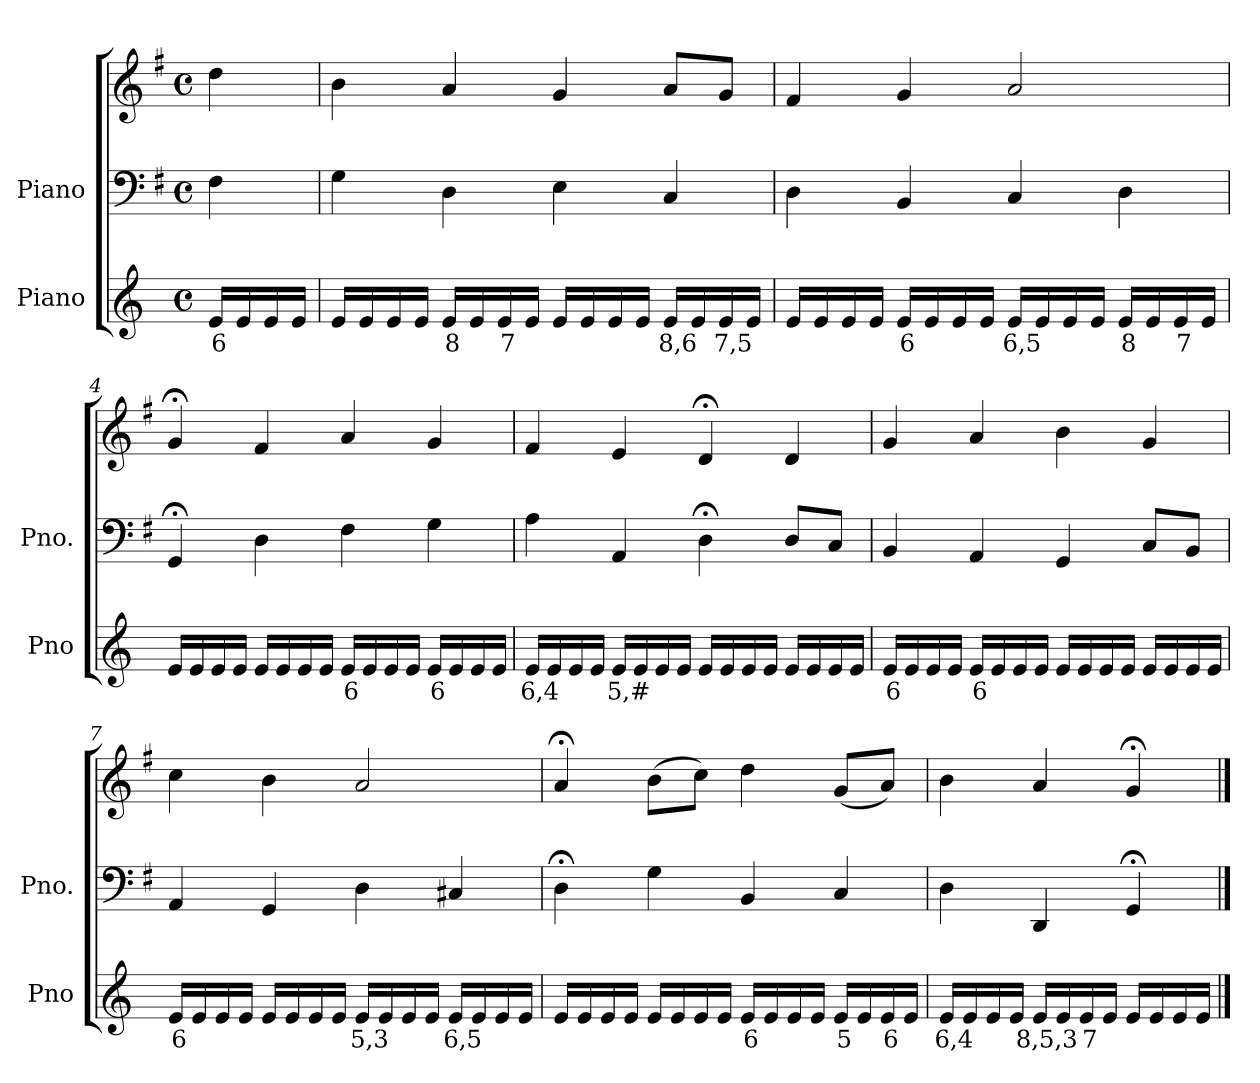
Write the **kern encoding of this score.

**kern	**text	**kern	**kern
*part2	*part2	*part1	*part1
*staff3	*staff3	*staff2	*staff1
*I"Piano	*	*I"Piano	*
*I'Pno	*	*I'Pno.	*
*clefG2	*	*clefF4	*clefG2
*k[]	*	*k[f#]	*k[f#]
*M4/4	*	*M4/4	*M4/4
*met(c)	*	*met(c)	*met(c)
=1	=1	=1	=1
!	!LO:LY:b	!	!
16e/LL	6	4F#\	4dd\
16e/	.	.	.
16e/	.	.	.
16e/JJ	.	.	.
=2	=2	=2	=2
16e/LL	.	4G\	4b\
16e/	.	.	.
16e/	.	.	.
16e/JJ	.	.	.
!	!LO:LY:b	!	!
16e/LL	8	4D\	4a/
16e/	.	.	.
!	!LO:LY:b	!	!
16e/	7	.	.
16e/JJ	.	.	.
16e/LL	.	4E\	4g/
16e/	.	.	.
16e/	.	.	.
16e/JJ	.	.	.
!	!LO:LY:b	!	!
16e/LL	8,6	4C/	8a/L
16e/	.	.	.
!	!LO:LY:b	!	!
16e/	7,5	.	8g/J
16e/JJ	.	.	.
=3	=3	=3	=3
16e/LL	.	4D\	4f#/
16e/	.	.	.
16e/	.	.	.
16e/JJ	.	.	.
!	!LO:LY:b	!	!
16e/LL	6	4BB/	4g/
16e/	.	.	.
16e/	.	.	.
16e/JJ	.	.	.
!	!LO:LY:b	!	!
16e/LL	6,5	4C/	2a/
16e/	.	.	.
16e/	.	.	.
16e/JJ	.	.	.
!	!LO:LY:b	!	!
16e/LL	8	4D\	.
16e/	.	.	.
!	!LO:LY:b	!	!
16e/	7	.	.
16e/JJ	.	.	.
=4	=4	=4	=4
16e/LL	.	4GG;</	4g;</
16e/	.	.	.
16e/	.	.	.
16e/JJ	.	.	.
16e/LL	.	4D\	4f#/
16e/	.	.	.
16e/	.	.	.
16e/JJ	.	.	.
!	!LO:LY:b	!	!
16e/LL	6	4F#\	4a/
16e/	.	.	.
16e/	.	.	.
16e/JJ	.	.	.
!	!LO:LY:b	!	!
16e/LL	6	4G\	4g/
16e/	.	.	.
16e/	.	.	.
16e/JJ	.	.	.
=5	=5	=5	=5
!	!LO:LY:b	!	!
16e/LL	6,4	4A\	4f#/
16e/	.	.	.
16e/	.	.	.
16e/JJ	.	.	.
!	!LO:LY:b	!	!
16e/LL	5,#	4AA/	4e/
16e/	.	.	.
16e/	.	.	.
16e/JJ	.	.	.
16e/LL	.	4D;<\	4d;</
16e/	.	.	.
16e/	.	.	.
16e/JJ	.	.	.
16e/LL	.	8D/L	4d/
16e/	.	.	.
16e/	.	8C/J	.
16e/JJ	.	.	.
=6	=6	=6	=6
!	!LO:LY:b	!	!
16e/LL	6	4BB/	4g/
16e/	.	.	.
16e/	.	.	.
16e/JJ	.	.	.
!	!LO:LY:b	!	!
16e/LL	6	4AA/	4a/
16e/	.	.	.
16e/	.	.	.
16e/JJ	.	.	.
16e/LL	.	4GG/	4b\
16e/	.	.	.
16e/	.	.	.
16e/JJ	.	.	.
16e/LL	.	8C/L	4g/
16e/	.	.	.
16e/	.	8BB/J	.
16e/JJ	.	.	.
=7	=7	=7	=7
!	!LO:LY:b	!	!
16e/LL	6	4AA/	4cc\
16e/	.	.	.
16e/	.	.	.
16e/JJ	.	.	.
16e/LL	.	4GG/	4b\
16e/	.	.	.
16e/	.	.	.
16e/JJ	.	.	.
!	!LO:LY:b	!	!
16e/LL	5,3	4D\	2a/
16e/	.	.	.
16e/	.	.	.
16e/JJ	.	.	.
!	!LO:LY:b	!	!
16e/LL	6,5	4C#X/	.
16e/	.	.	.
16e/	.	.	.
16e/JJ	.	.	.
=8	=8	=8	=8
16e/LL	.	4D;<\	4a;</
16e/	.	.	.
16e/	.	.	.
16e/JJ	.	.	.
16e/LL	.	4G\	(>8b\L
16e/	.	.	.
16e/	.	.	8cc\J)
16e/JJ	.	.	.
!	!LO:LY:b	!	!
16e/LL	6	4BB/	4dd\
16e/	.	.	.
16e/	.	.	.
16e/JJ	.	.	.
!	!LO:LY:b	!	!
16e/LL	5	4C/	(<8g/L
16e/	.	.	.
!	!LO:LY:b	!	!
16e/	6	.	8a/J)
16e/JJ	.	.	.
=9	=9	=9	=9
!	!LO:LY:b	!	!
16e/LL	6,4	4D\	4b\
16e/	.	.	.
16e/	.	.	.
16e/JJ	.	.	.
!	!LO:LY:b	!	!
16e/LL	8,5,3	4DD/	4a/
16e/	.	.	.
!	!LO:LY:b	!	!
16e/	7	.	.
16e/JJ	.	.	.
16e/LL	.	4GG;</	4g;</
16e/	.	.	.
16e/	.	.	.
16e/JJ	.	.	.
==	==	==	==
*-	*-	*-	*-
